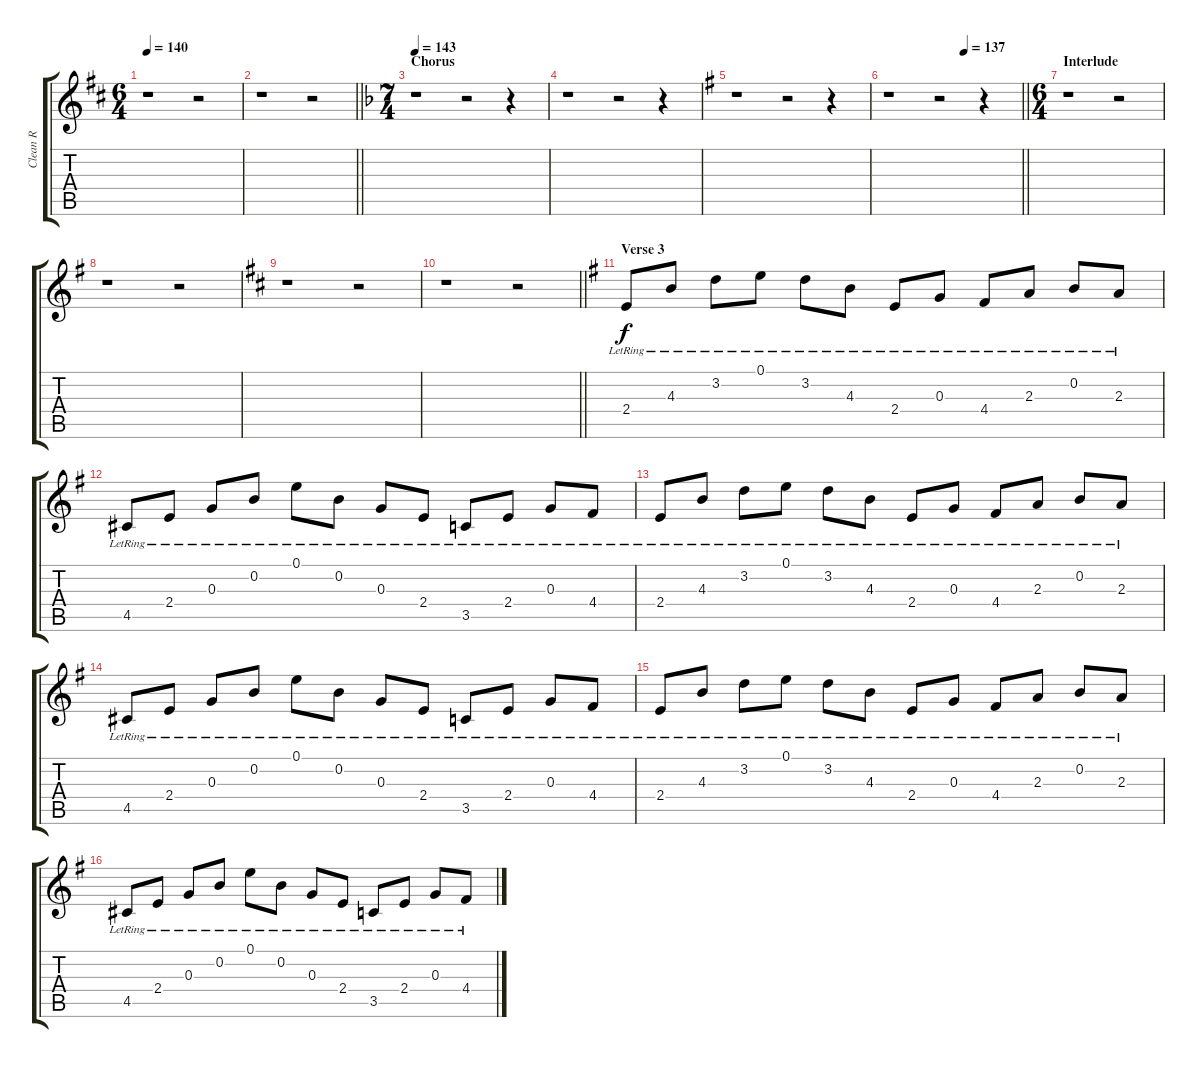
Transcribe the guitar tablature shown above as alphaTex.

\track ("Clean R" "Clean R") {instrument acousticguitarnylon}
\staff {score tabs}
\tuning (E4 B3 G3 D3 A2 E2) {hide}
\ts (6 4)
\tempo 140
\clef g2
\ks d
r.1{dy mp} r.2 |
\barLineRight lightlight
r.1 r.2 |
\ts (7 4)
\section ("" "Chorus")
\tempo 143
\ks f
r.1 r.2 r.4 |
r.1 r.2 r.4 |
\ks g
r.1 r.2 r.4 |
\tempo (137 0.5714285714285714)
\barLineRight lightlight
r.1 r.2 r.4 |
\ts (6 4)
\section ("" "Interlude")
r.1 r.2 |
r.1 r.2 |
\ks d
r.1 r.2 |
\barLineRight lightlight
r.1 r.2 |
\section ("" "Verse 3")
\ks g
2.4{lr}.8{dy f} 4.3{lr}.8 3.2{lr}.8 0.1{lr}.8 3.2{lr}.8 4.3{lr}.8 2.4{lr}.8 0.3{lr}.8 4.4{lr}.8 2.3{lr}.8 0.2{lr}.8 2.3{lr}.8 |
4.5{lr}.8 2.4{lr}.8 0.3{lr}.8 0.2{lr}.8 0.1{lr}.8 0.2{lr}.8 0.3{lr}.8 2.4{lr}.8 3.5{lr}.8 2.4{lr}.8 0.3{lr}.8 4.4{lr}.8 |
2.4{lr}.8 4.3{lr}.8 3.2{lr}.8 0.1{lr}.8 3.2{lr}.8 4.3{lr}.8 2.4{lr}.8 0.3{lr}.8 4.4{lr}.8 2.3{lr}.8 0.2{lr}.8 2.3{lr}.8 |
4.5{lr}.8 2.4{lr}.8 0.3{lr}.8 0.2{lr}.8 0.1{lr}.8 0.2{lr}.8 0.3{lr}.8 2.4{lr}.8 3.5{lr}.8 2.4{lr}.8 0.3{lr}.8 4.4{lr}.8 |
2.4{lr}.8 4.3{lr}.8 3.2{lr}.8 0.1{lr}.8 3.2{lr}.8 4.3{lr}.8 2.4{lr}.8 0.3{lr}.8 4.4{lr}.8 2.3{lr}.8 0.2{lr}.8 2.3{lr}.8 |
4.5{lr}.8 2.4{lr}.8 0.3{lr}.8 0.2{lr}.8 0.1{lr}.8 0.2{lr}.8 0.3{lr}.8 2.4{lr}.8 3.5{lr}.8 2.4{lr}.8 0.3{lr}.8 4.4{lr}.8
